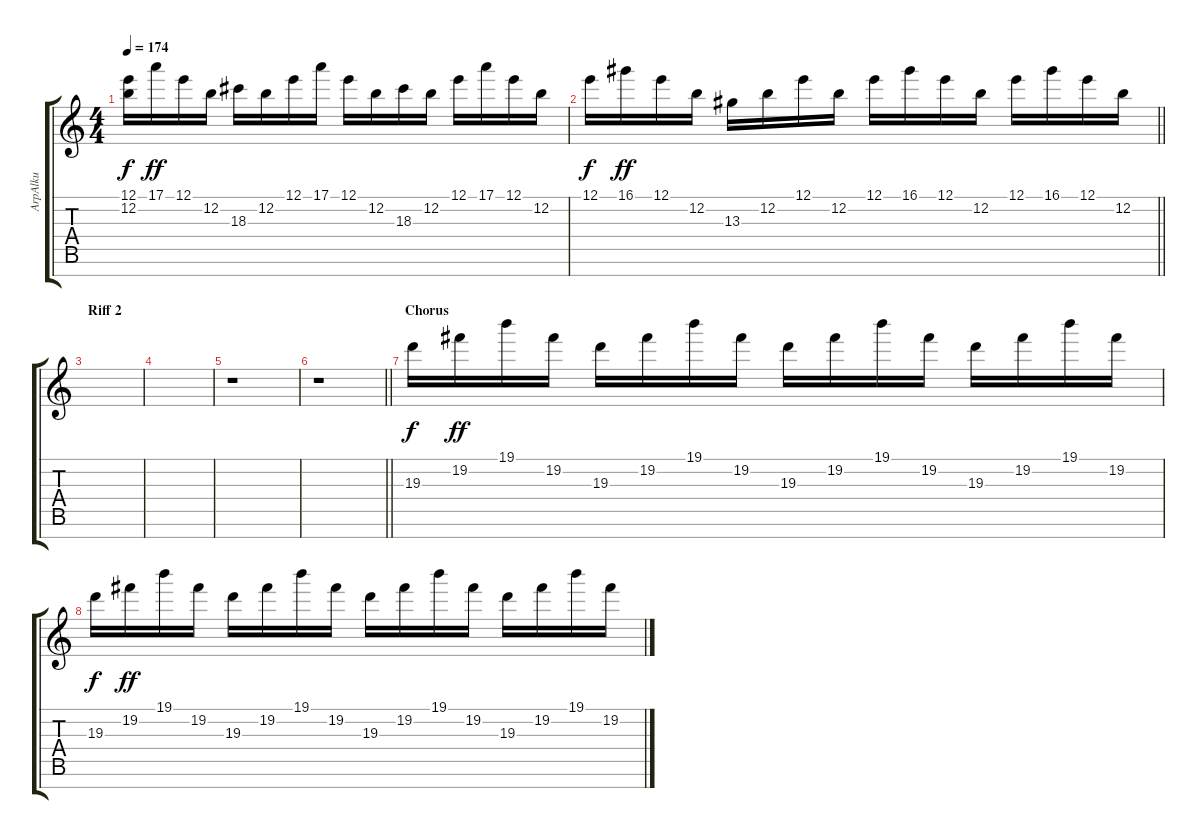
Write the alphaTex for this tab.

\track ("ArpAlku" "ArpAlku") {instrument synthbass1}
\staff {score tabs}
\tuning (E4 B3 G3 D3 A2 E2 B1) {hide}
\ts (4 4)
\tempo 174
\clef g2
\ks c
(12.1 12.2{t}).16{dy f} 17.1.16{dy ff} 12.1.16 12.2.16 18.3.16 12.2.16 12.1.16 17.1.16 12.1.16 12.2.16 18.3.16 12.2.16 12.1.16 17.1.16 12.1.16 12.2.16 |
\barLineRight lightlight
12.1.16{dy f} 16.1.16{dy ff} 12.1.16 12.2.16 13.3.16 12.2.16 12.1.16 12.2.16 12.1.16 16.1.16 12.1.16 12.2.16 12.1.16 16.1.16 12.1.16 12.2.16 |
\section ("" "Riff 2")
|
|
r.1 |
\barLineRight lightlight
r.1 |
\section ("" "Chorus")
19.3.16{dy f} 19.2.16{dy ff} 19.1.16 19.2.16 19.3.16 19.2.16 19.1.16 19.2.16 19.3.16 19.2.16 19.1.16 19.2.16 19.3.16 19.2.16 19.1.16 19.2.16 |
19.3.16{dy f} 19.2.16{dy ff} 19.1.16 19.2.16 19.3.16 19.2.16 19.1.16 19.2.16 19.3.16 19.2.16 19.1.16 19.2.16 19.3.16 19.2.16 19.1.16 19.2.16
